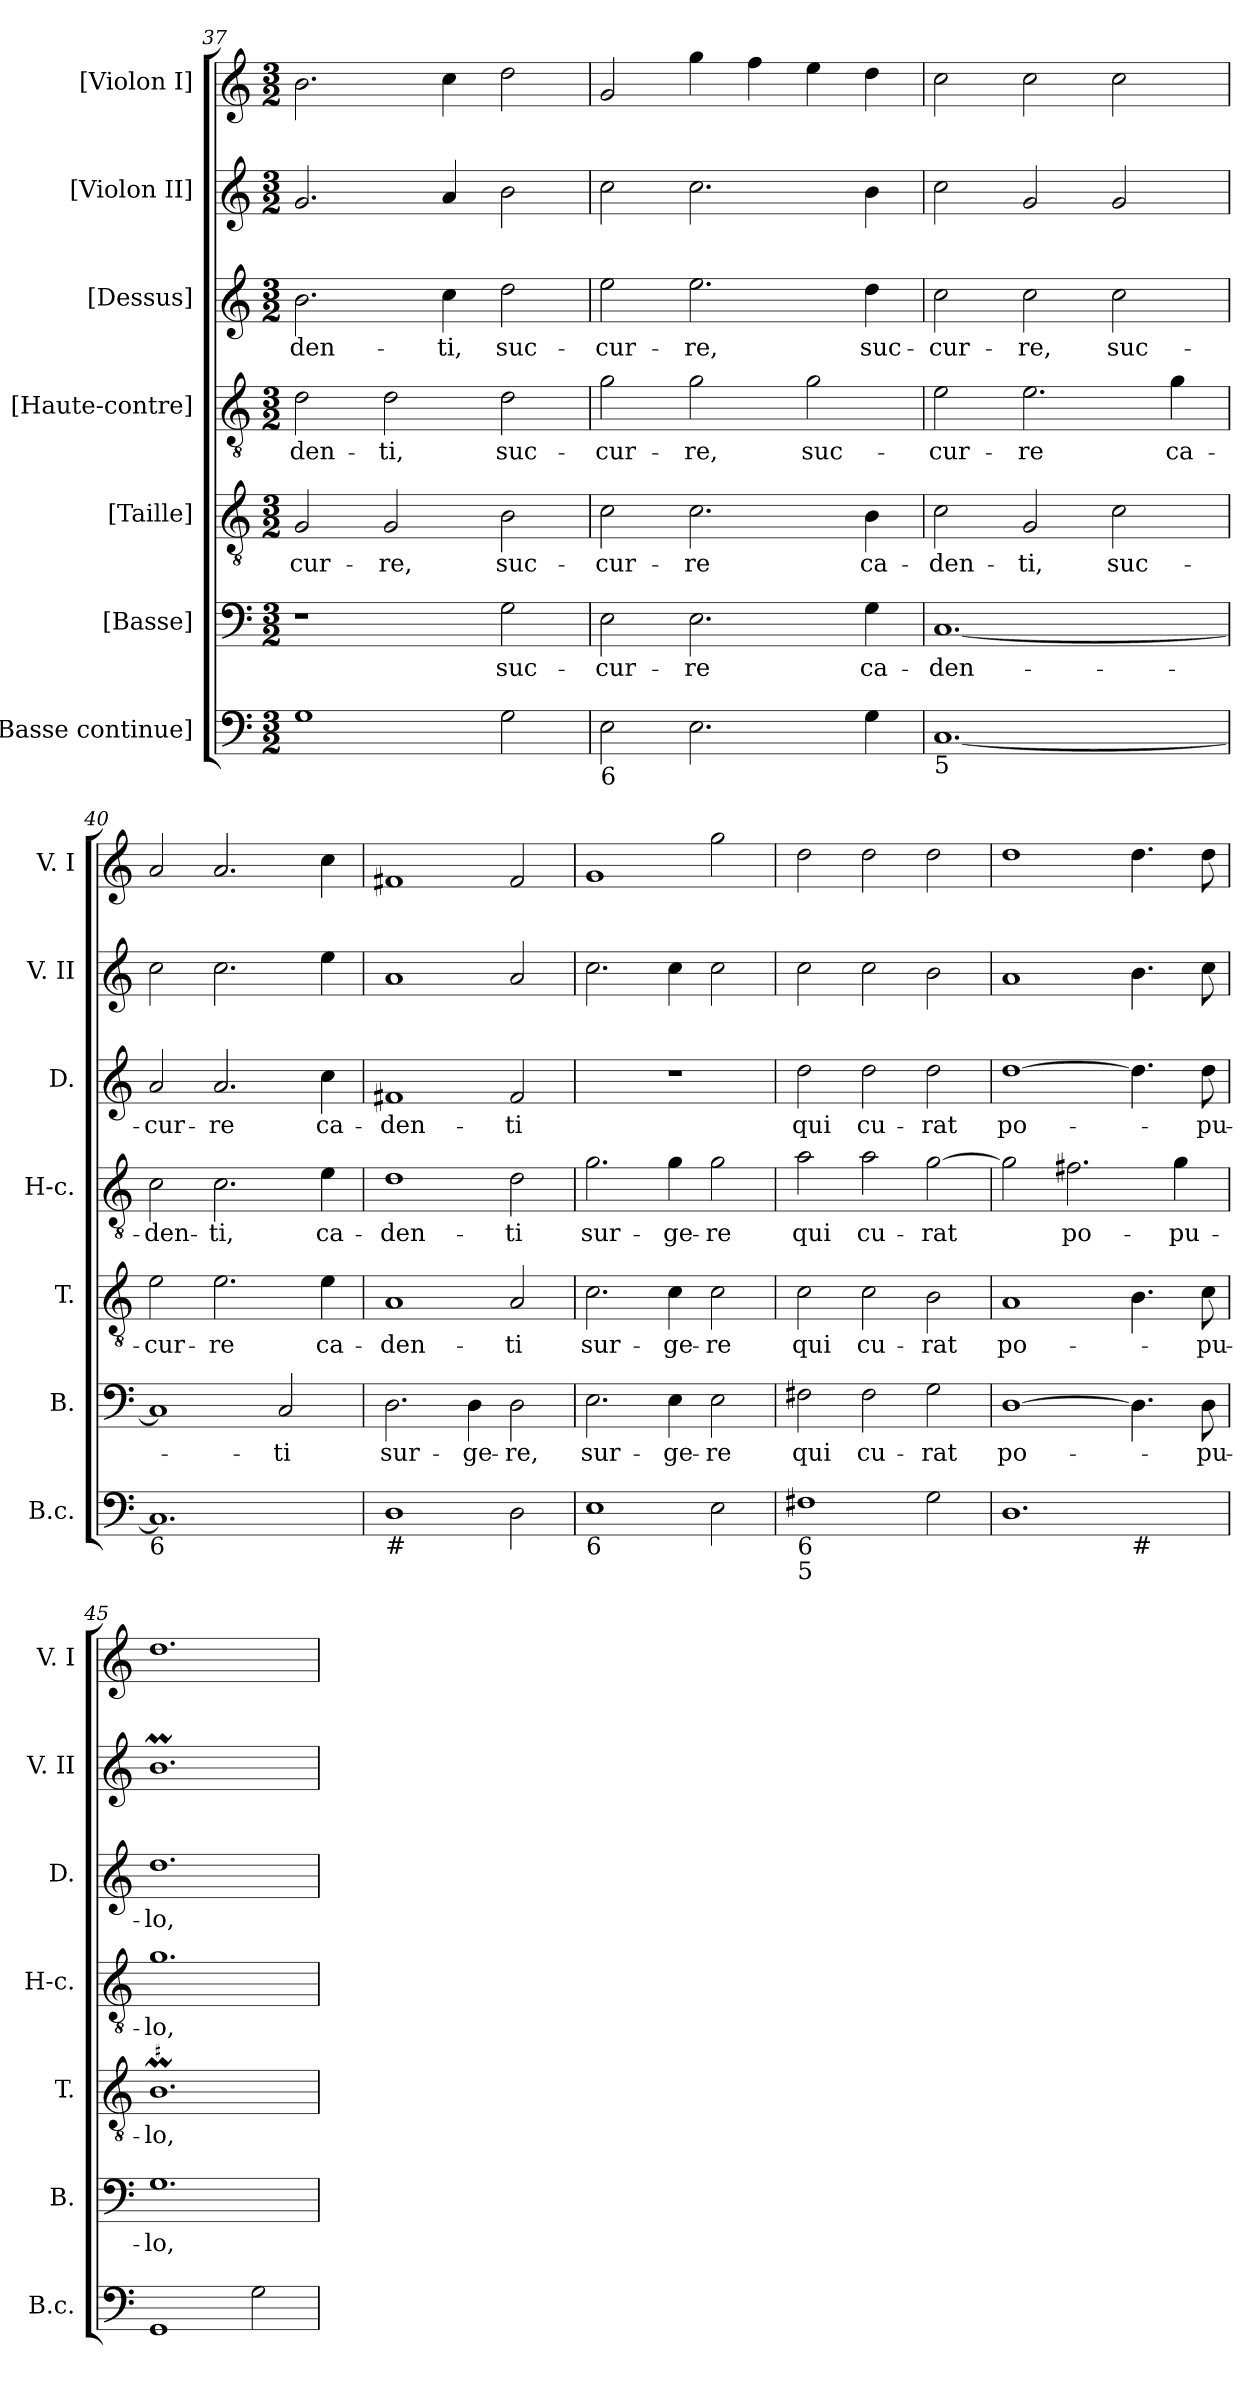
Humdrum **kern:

**kern	**kern	**text	**kern	**text	**kern	**text	**kern	**text	**kern	**kern
*part7	*part6	*part6	*part5	*part5	*part4	*part4	*part3	*part3	*part2	*part1
*staff7	*staff6	*staff6	*staff5	*staff5	*staff4	*staff4	*staff3	*staff3	*staff2	*staff1
*I"[Basse continue]	*I"[Basse]	*	*I"[Taille]	*	*I"[Haute-contre]	*	*I"[Dessus]	*	*I"[Violon II]	*I"[Violon I]
*I'B.c.	*I'B.	*	*I'T.	*	*I'H-c.	*	*I'D.	*	*I'V. II	*I'V. I
*clefF4	*clefF4	*	*clefGv2	*	*clefGv2	*	*clefG2	*	*clefG2	*clefG2
*	*	*	*ITrd7c12	*	*ITrd7c12	*	*	*	*	*
*k[]	*k[]	*	*k[]	*	*k[]	*	*k[]	*	*k[]	*k[]
*C:	*C:	*	*C:	*	*C:	*	*C:	*	*C:	*C:
*M3/2	*M3/2	*	*M3/2	*	*M3/2	*	*M3/2	*	*M3/2	*M3/2
=37	=37	=37	=37	=37	=37	=37	=37	=37	=37	=37
!	!	!	!	!LO:LY:b	!	!LO:LY:b	!	!LO:LY:b	!	!
1G	1r	.	2GG/	-cur-	2D\	-den-	2.b\	-den-	2.g/	2.b\
!	!	!	!	!LO:LY:b	!	!LO:LY:b	!	!	!	!
.	.	.	2GG/	-re,	2D\	-ti,	.	.	.	.
!	!	!	!	!	!	!	!	!LO:LY:b	!	!
.	.	.	.	.	.	.	4cc\	-ti,	4a/	4cc\
!	!	!LO:LY:b	!	!LO:LY:b	!	!LO:LY:b	!	!LO:LY:b	!	!
2G\	2G\	suc-	2BB\	suc-	2D\	suc-	2dd\	suc-	2b\	2dd\
!!LO:LB:g=z
=38	=38	=38	=38	=38	=38	=38	=38	=38	=38	=38
!LO:TX:b:t=6	!	!	!	!	!	!	!	!	!	!
!	!	!LO:LY:b	!	!LO:LY:b	!	!LO:LY:b	!	!LO:LY:b	!	!
2E\	2E\	-cur-	2C\	-cur-	2G\	-cur-	2ee\	-cur-	2cc\	2g/
!	!	!LO:LY:b	!	!LO:LY:b	!	!LO:LY:b	!	!LO:LY:b	!	!
2.E\	2.E\	-re	2.C\	-re	2G\	-re,	2.ee\	-re,	2.cc\	4gg\
.	.	.	.	.	.	.	.	.	.	4ff\
!	!	!	!	!	!	!LO:LY:b	!	!	!	!
.	.	.	.	.	2G\	suc-	.	.	.	4ee\
!	!	!LO:LY:b	!	!LO:LY:b	!	!	!	!LO:LY:b	!	!
4G\	4G\	ca-	4BB\	ca-	.	.	4dd\	suc-	4b\	4dd\
=39	=39	=39	=39	=39	=39	=39	=39	=39	=39	=39
!LO:TX:b:t=5	!	!	!	!	!	!	!	!	!	!
!	!	!LO:LY:b	!	!LO:LY:b	!	!LO:LY:b	!	!LO:LY:b	!	!
[<1.C	[<1.C	-den-	2C\	-den-	2E\	-cur-	2cc\	-cur-	2cc\	2cc\
!	!	!	!	!LO:LY:b	!	!LO:LY:b	!	!LO:LY:b	!	!
.	.	.	2GG/	-ti,	2.E\	-re	2cc\	-re,	2g/	2cc\
!	!	!	!	!LO:LY:b	!	!	!	!LO:LY:b	!	!
.	.	.	2C\	suc-	.	.	2cc\	suc-	2g/	2cc\
!	!	!	!	!	!	!LO:LY:b	!	!	!	!
.	.	.	.	.	4G\	ca-	.	.	.	.
=40	=40	=40	=40	=40	=40	=40	=40	=40	=40	=40
!LO:TX:b:t=6	!	!	!	!	!	!	!	!	!	!
!	!	!	!	!LO:LY:b	!	!LO:LY:b	!	!LO:LY:b	!	!
1.C]	1C]	.	2E\	-cur-	2C\	-den-	2a/	-cur-	2cc\	2a/
!	!	!	!	!LO:LY:b	!	!LO:LY:b	!	!LO:LY:b	!	!
.	.	.	2.E\	-re	2.C\	-ti,	2.a/	-re	2.cc\	2.a/
!	!	!LO:LY:b	!	!	!	!	!	!	!	!
.	2C/	-ti	.	.	.	.	.	.	.	.
!	!	!	!	!LO:LY:b	!	!LO:LY:b	!	!LO:LY:b	!	!
.	.	.	4E\	ca-	4E\	ca-	4cc\	ca-	4ee\	4cc\
=41	=41	=41	=41	=41	=41	=41	=41	=41	=41	=41
!LO:TX:b:t=#	!	!	!	!	!	!	!	!	!	!
!	!	!LO:LY:b	!	!LO:LY:b	!	!LO:LY:b	!	!LO:LY:b	!	!
1D	2.D\	sur-	1AA	-den-	1D	-den-	1f#X	-den-	1a	1f#X
!	!	!LO:LY:b	!	!	!	!	!	!	!	!
.	4D\	-ge-	.	.	.	.	.	.	.	.
!	!	!LO:LY:b	!	!LO:LY:b	!	!LO:LY:b	!	!LO:LY:b	!	!
2D\	2D\	-re,	2AA/	-ti	2D\	-ti	2f#/	-ti	2a/	2f#/
=42	=42	=42	=42	=42	=42	=42	=42	=42	=42	=42
!LO:TX:b:t=6	!	!	!	!	!	!	!	!	!	!
!	!	!LO:LY:b	!	!LO:LY:b	!	!LO:LY:b	!LO:N:vis=1	!	!	!
1E	2.E\	sur-	2.C\	sur-	2.G\	sur-	1.r	.	2.cc\	1g
!	!	!LO:LY:b	!	!LO:LY:b	!	!LO:LY:b	!	!	!	!
.	4E\	-ge-	4C\	-ge-	4G\	-ge-	.	.	4cc\	.
!	!	!LO:LY:b	!	!LO:LY:b	!	!LO:LY:b	!	!	!	!
2E\	2E\	-re	2C\	-re	2G\	-re	.	.	2cc\	2gg\
=43	=43	=43	=43	=43	=43	=43	=43	=43	=43	=43
!LO:TX:b:t=6	!	!	!	!	!	!	!	!	!	!
!LO:TX:b:t=5	!	!	!	!	!	!	!	!	!	!
!	!	!LO:LY:b	!	!LO:LY:b	!	!LO:LY:b	!	!LO:LY:b	!	!
1F#X	2F#X\	qui	2C\	qui	2A\	qui	2dd\	qui	2cc\	2dd\
!	!	!LO:LY:b	!	!LO:LY:b	!	!LO:LY:b	!	!LO:LY:b	!	!
.	2F#\	cu-	2C\	cu-	2A\	cu-	2dd\	cu-	2cc\	2dd\
!	!	!LO:LY:b	!	!LO:LY:b	!	!LO:LY:b	!	!LO:LY:b	!	!
2G\	2G\	-rat	2BB\	-rat	[>2G\	-rat	2dd\	-rat	2b\	2dd\
!!LO:PB:g=z
=44	=44	=44	=44	=44	=44	=44	=44	=44	=44	=44
!LO:TX:b:t=5	!	!	!	!	!	!	!	!	!	!
!LO:TX:b:t=4	!	!	!	!	!	!	!	!	!	!
!	!	!LO:LY:b	!	!LO:LY:b	!	!	!	!LO:LY:b	!	!
*^	*	*	*	*	*	*	*	*	*	*
1.D	1ryy	[>1D	po-	1AA	po-	2G\]	.	[>1dd	po-	1a	1dd
!	!	!	!	!	!	!	!LO:LY:b	!	!	!	!
.	.	.	.	.	.	2.F#X\	po-	.	.	.	.
!	!LO:TX:b:t=#	!	!	!	!	!	!	!	!	!	!
.	2ryy	4.D\]	.	4.BB\	.	.	.	4.dd\]	.	4.b\	4.dd\
!	!	!	!	!	!	!	!LO:LY:b	!	!	!	!
.	.	.	.	.	.	4G\	-pu-	.	.	.	.
!	!	!	!LO:LY:b	!	!LO:LY:b	!	!	!	!LO:LY:b	!	!
.	.	8D\	-pu-	8C\	-pu-	.	.	8dd\	-pu-	8cc\	8dd\
=45	=45	=45	=45	=45	=45	=45	=45	=45	=45	=45	=45
!	!	!	!LO:LY:b	!	!LO:LY:b	!	!LO:LY:b	!	!LO:LY:b	!	!
*v	*v	*	*	*	*	*	*	*	*	*	*
1GG	1.G	-lo,	1.BBM	-lo,	1.G	-lo,	1.dd	-lo,	1.bm	1.dd
2G\	.	.	.	.	.	.	.	.	.	.
=	=	=	=	=	=	=	=	=	=	=
*-	*-	*-	*-	*-	*-	*-	*-	*-	*-	*-
